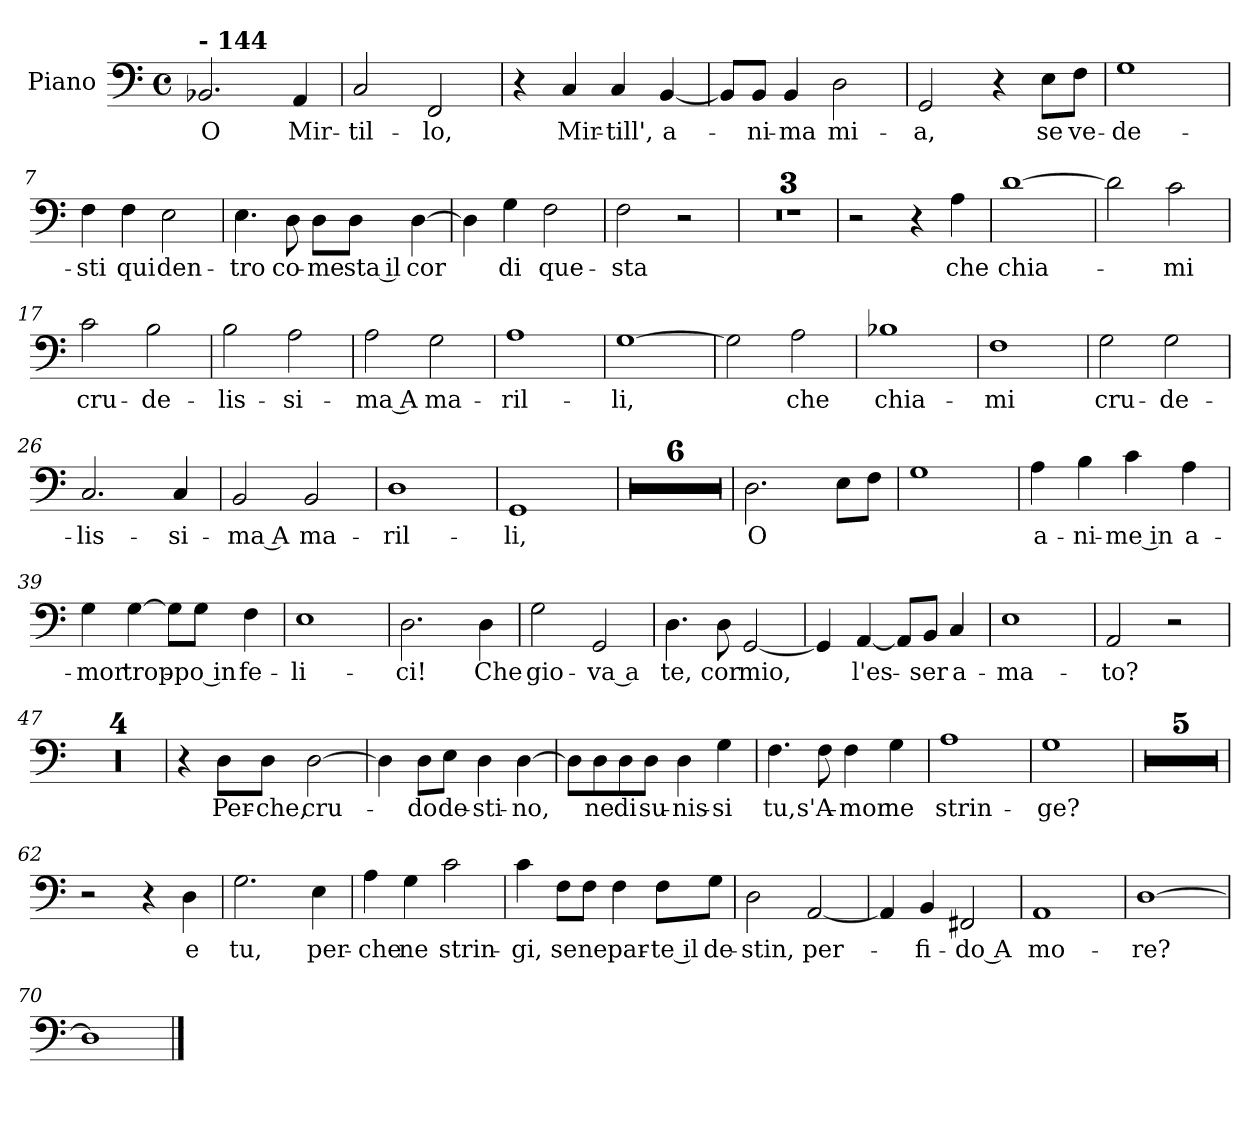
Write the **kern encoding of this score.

**kern	**text
*part1	*part1
*staff1	*staff1
*I"Piano	*
*I'Pno.	*
*clefF4	*
*k[]	*
*M4/4	*
*met(c)	*
*MM132	*
=1	=1
!LO:TX:a:B:t=- 144	!
!	!LO:LY:b
2.BB-X/	O
!	!LO:LY:b
4AA/	Mir-
=2	=2
!	!LO:LY:b
2C/	-til-
!	!LO:LY:b
2FF/	-lo,
=3	=3
4r	.
!	!LO:LY:b
4C/	Mir-
!	!LO:LY:b
4C/	-till',
!	!LO:LY:b
[4BB/	a-
=4	=4
8BB/L]	.
!	!LO:LY:b
8BB/J	-ni-
!	!LO:LY:b
4BB/	-ma
!	!LO:LY:b
2D\	mi-
=5	=5
!	!LO:LY:b
2GG/	-a,
4r	.
!	!LO:LY:b
8E\L	se
!	!LO:LY:b
8F\J	ve-
=6	=6
!	!LO:LY:b
1G	-de-
!!LO:LB:g=z
=7	=7
!	!LO:LY:b
4F\	-sti
!	!LO:LY:b
4F\	qui
!	!LO:LY:b
2E\	den-
=8	=8
!	!LO:LY:b
4.E\	-tro
!	!LO:LY:b
8D\	co-
!	!LO:LY:b
8D\L	-me
!	!LO:LY:b
8D\J	sta il
!	!LO:LY:b
[4D\	cor
=9	=9
4D\]	.
!	!LO:LY:b
4G\	di
!	!LO:LY:b
2F\	que-
=10	=10
!	!LO:LY:b
2F\	-sta
2r	.
=11	=11
1r	.
=12	=12
1r	.
=13	=13
1r	.
=14	=14
2r	.
4r	.
!	!LO:LY:b
4A\	che
!!LO:LB:g=z
=15	=15
!	!LO:LY:b
[1d	chia-
=16	=16
2d\]	.
!	!LO:LY:b
2c\	-mi
=17	=17
!	!LO:LY:b
2c\	cru-
!	!LO:LY:b
2B\	-de-
=18	=18
!	!LO:LY:b
2B\	-lis-
!	!LO:LY:b
2A\	-si-
=19	=19
!	!LO:LY:b
2A\	ma A
!	!LO:LY:b
2G\	-ma-
=20	=20
!	!LO:LY:b
1A	-ril-
=21	=21
!	!LO:LY:b
[1G	-li,
=22	=22
2G\]	.
!	!LO:LY:b
2A\	che
=23	=23
!	!LO:LY:b
1B-X	chia-
!!LO:LB:g=z
=24	=24
!	!LO:LY:b
1F	-mi
=25	=25
!	!LO:LY:b
2G\	cru-
!	!LO:LY:b
2G\	-de-
=26	=26
!	!LO:LY:b
2.C/	-lis-
!	!LO:LY:b
4C/	-si-
=27	=27
!	!LO:LY:b
2BB/	ma A
!	!LO:LY:b
2BB/	-ma-
=28	=28
!	!LO:LY:b
1D	-ril-
=29	=29
!	!LO:LY:b
1GG	-li,
=30	=30
1r	.
=31	=31
1r	.
=32	=32
1r	.
=33	=33
1r	.
=34	=34
1r	.
=35	=35
1r	.
=36	=36
!	!LO:LY:b
2.D\	O
8E\L	.
8F\J	.
=37	=37
1G	.
!!LO:LB:g=z
=38	=38
!	!LO:LY:b
4A\	a-
!	!LO:LY:b
4B\	-ni-
!	!LO:LY:b
4c\	me in
!	!LO:LY:b
4A\	a-
=39	=39
!	!LO:LY:b
4G\	-mor
!	!LO:LY:b
[4G\	trop-
8G\L]	.
!	!LO:LY:b
8G\J	po in
!	!LO:LY:b
4F\	-fe-
=40	=40
!	!LO:LY:b
1E	li-
=41	=41
!	!LO:LY:b
2.D\	-ci!
!	!LO:LY:b
4D\	Che
=42	=42
!	!LO:LY:b
2G\	gio-
!	!LO:LY:b
2GG/	va a
!!LO:LB:g=z
=43	=43
!	!LO:LY:b
4.D\	te,
!	!LO:LY:b
8D\	cor
!	!LO:LY:b
[2GG/	mio,
=44	=44
4GG/]	.
!	!LO:LY:b
[4AA/	l'es-
8AA/L]	.
!	!LO:LY:b
8BB/J	-ser
!	!LO:LY:b
4C/	a-
=45	=45
!	!LO:LY:b
1E	-ma-
=46	=46
!	!LO:LY:b
2AA/	-to?
2r	.
=47	=47
1r	.
=48	=48
1r	.
=49	=49
1r	.
=50	=50
1r	.
=51	=51
4r	.
!	!LO:LY:b
8D\L	Per-
!	!LO:LY:b
8D\J	-che,
!	!LO:LY:b
[2D\	cru-
!!LO:LB:g=z
=52	=52
4D\]	.
!	!LO:LY:b
8D\L	-do
!	!LO:LY:b
8E\J	de-
!	!LO:LY:b
4D\	-sti-
!	!LO:LY:b
[4D\	-no,
=53	=53
8D\L]	.
!	!LO:LY:b
8D\	ne
!	!LO:LY:b
8D\	di
!	!LO:LY:b
8D\J	su-
!	!LO:LY:b
4D\	-nis-
!	!LO:LY:b
4G\	-si
=54	=54
!	!LO:LY:b
4.F\	tu,
!	!LO:LY:b
8F\	s'A-
!	!LO:LY:b
4F\	-mor
!	!LO:LY:b
4G\	ne
=55	=55
!	!LO:LY:b
1A	strin-
=56	=56
!	!LO:LY:b
1G	-ge?
!!LO:LB:g=z
=57	=57
1r	.
=58	=58
1r	.
=59	=59
1r	.
=60	=60
1r	.
=61	=61
1r	.
=62	=62
2r	.
4r	.
!	!LO:LY:b
4D\	e
=63	=63
!	!LO:LY:b
2.G\	tu,
!	!LO:LY:b
4E\	per-
=64	=64
!	!LO:LY:b
4A\	-che
!	!LO:LY:b
4G\	ne
!	!LO:LY:b
2c\	strin-
=65	=65
!	!LO:LY:b
4c\	-gi,
!	!LO:LY:b
8F\L	se
!	!LO:LY:b
8F\J	ne
!	!LO:LY:b
4F\	par-
!	!LO:LY:b
8F\L	te il
!	!LO:LY:b
8G\J	de-
!!LO:LB:g=z
=66	=66
!	!LO:LY:b
2D\	-stin,
!	!LO:LY:b
[2AA/	per-
=67	=67
4AA/]	.
!	!LO:LY:b
4BB/	-fi-
!	!LO:LY:b
2FF#X/	do A
=68	=68
!	!LO:LY:b
1AA	-mo-
=69	=69
!	!LO:LY:b
[1D	-re?
=70	=70
1D]	.
==	==
*-	*-
